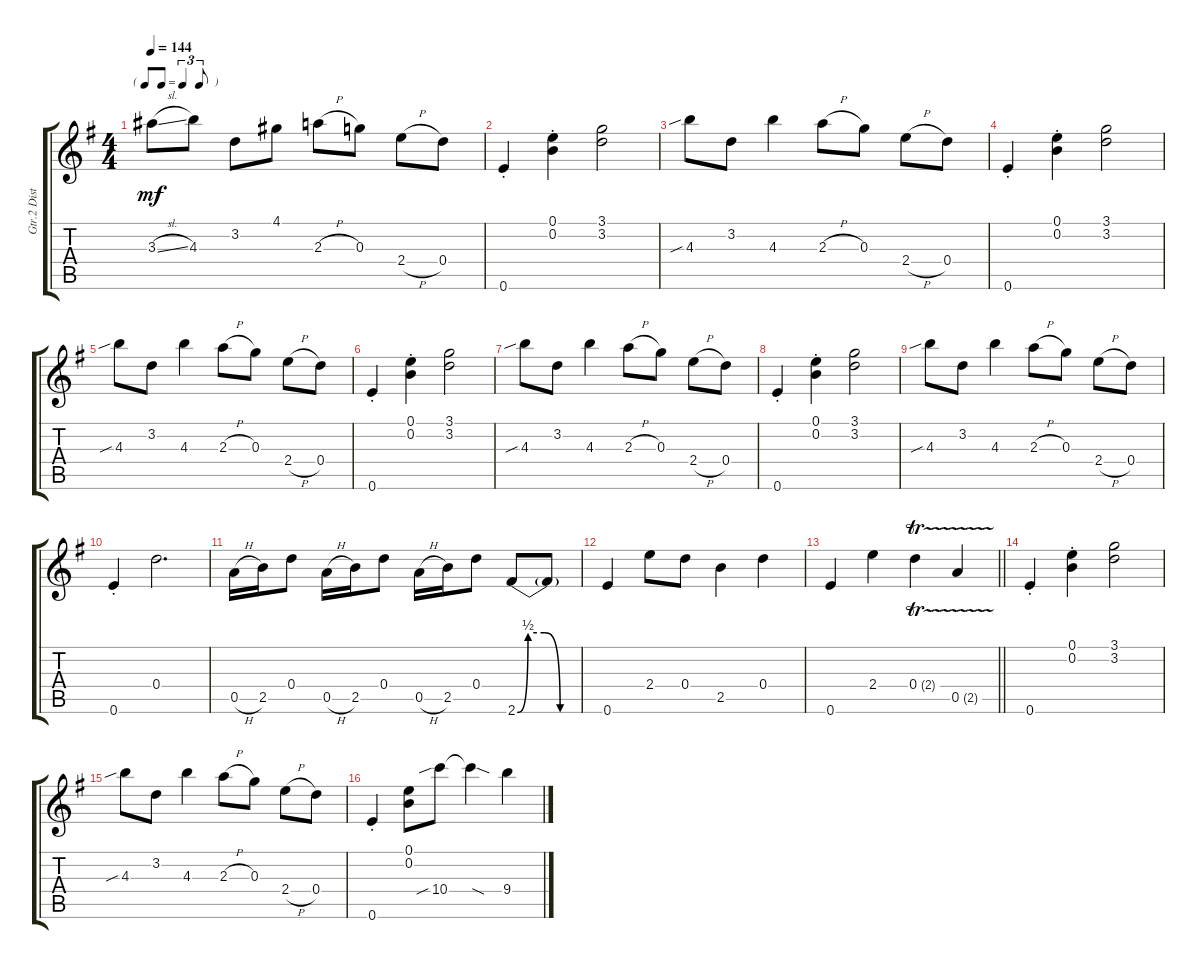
\track ("Gtr.2 Distortion Gtr" "Gtr.2 Dist") {instrument distortionguitar}
\staff {score tabs}
\tuning (E4 B3 G4 D4 A3 E3) {hide}
\ts (4 4)
\tf triplet8th
\tempo 144
\clef g2
\ks g
3.3{sl}.8{dy mf} 4.3.8 3.2.8 4.1.8 2.3{h}.8 0.3.8 2.4{h}.8 0.4.8 |
0.6{st}.4 (0.1{st} 0.2{st}).4 (3.1 3.2).2 |
4.3{sib}.8 3.2.8 4.3.4 2.3{h}.8 0.3.8 2.4{h}.8 0.4.8 |
0.6{st}.4 (0.1{st} 0.2{st}).4 (3.1 3.2).2 |
4.3{sib}.8 3.2.8 4.3.4 2.3{h}.8 0.3.8 2.4{h}.8 0.4.8 |
0.6{st}.4 (0.1{st} 0.2{st}).4 (3.1 3.2).2 |
4.3{sib}.8 3.2.8 4.3.4 2.3{h}.8 0.3.8 2.4{h}.8 0.4.8 |
0.6{st}.4 (0.1{st} 0.2{st}).4 (3.1 3.2).2 |
4.3{sib}.8 3.2.8 4.3.4 2.3{h}.8 0.3.8 2.4{h}.8 0.4.8 |
0.6{st}.4 0.4.2{d} |
0.5{h}.16 2.5.16 0.4.8 0.5{h}.16 2.5.16 0.4.8 0.5{h}.16 2.5.16 0.4.8 2.6{be (custom 0 0 10 2 25 2 40 0 60 0)}.8 2.6{t}.8 |
0.6.4 2.4.8 0.4.8 2.5.4 0.4.4 |
\barLineRight lightlight
0.6.4 2.4.4 0.4{tr (2 32)}.4 0.5{tr (2 32)}.4 |
0.6{st}.4 (0.1{st} 0.2{st}).4 (3.1 3.2).2 |
4.3{sib}.8 3.2.8 4.3.4 2.3{h}.8 0.3.8 2.4{h}.8 0.4.8 |
0.6{st}.4 (0.1 0.2).8 10.4{sib}.8 10.4{sod t}.4 9.4.4
